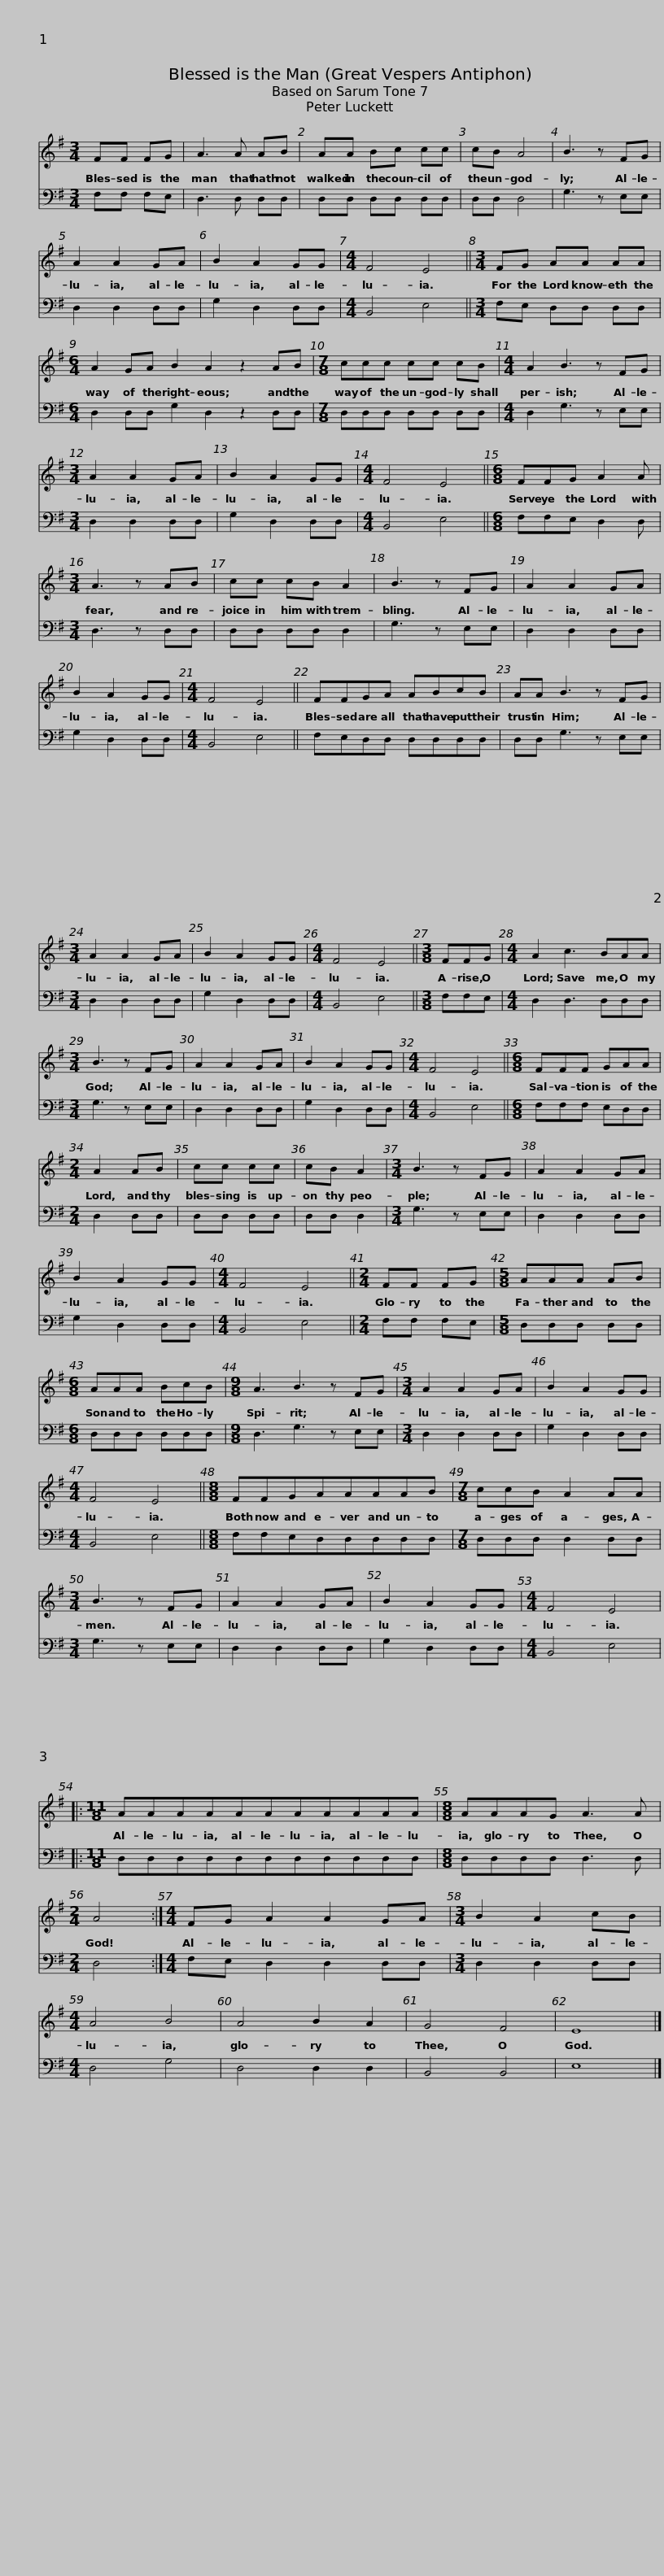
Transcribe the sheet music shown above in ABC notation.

X:1
%%score 1 2
L:1/8
M:3/4
I:linebreak $
K:G
V:1 treble
V:2 bass
V:1
 FF FG | A3 A AB | AA Bc cc | cB A4 | B3 z FG | %5
 A2 A2 GA |$ B2 A2 GG |[M:4/4] F4 E4 ||$[M:3/4] FG AA AA |[M:6/4] A2 GA B2 A2 z2 AB | %10
[M:7/8] ccc cc cB |$[M:4/4] A2 B3 z FG |[M:3/4] A2 A2 GA | B2 A2 GG |[M:4/4] F4 E4 ||$ %15
[M:6/8] FFG A2 A |[M:3/4] A3 z AB | cc cB A2 | B3 z FG | A2 A2 GA |$ %20
 B2 A2 GG |[M:4/4] F4 E4 ||$ FFGA ABcB | AA B3 z FG |[M:3/4] A2 A2 GA | %25
 B2 A2 GG |[M:4/4] F4 E4 ||$[M:3/8] FFG |[M:4/4] A2 c3 BAA |[M:3/4] B3 z FG | %30
 A2 A2 GA | B2 A2 GG |[M:4/4] F4 E4 ||$[M:6/8] FFF GAA |[M:2/4] A2 AB | %35
 cc cc | cB A2 |[M:3/4] B3 z FG | A2 A2 GA |$ B2 A2 GG | %40
[M:4/4] F4 E4 ||$[M:2/4] FF FG |[M:5/8] AAA AB |[M:6/8] AAA BcB |[M:9/8] A3 B3 z FG | %45
[M:3/4] A2 A2 GA |$ B2 A2 GG |[M:4/4] F4 E4 ||$[M:8/8] FFGAAAAB |[M:7/8] ccB A2 AA | %50
[M:3/4] B3 z FG | A2 A2 GA | B2 A2 GG |$[M:4/4] F4 E4 |:$[M:11/8] AAAAAAAAAAA | %55
[M:8/8] AAAG A3 A |[M:2/4] A4 :|[M:4/4] FG A2 A2 GA |$[M:3/4] B2 A2 cB |[M:4/4] A4 B4 | %60
 A4 B2 A2 | G4 F4 | E8 |] %63
V:2
 F,F, F,E, | D,3 D, D,D, | D,D, D,D, D,D, | D,D, D,4 | G,3 z E,E, | %5
 D,2 D,2 D,D, |$ G,2 D,2 D,D, |[M:4/4] B,,4 E,4 ||$[M:3/4] F,E, D,D, D,D, |[M:6/4] D,2 D,D, G,2 D,2 z2 D,D, | %10
[M:7/8] D,D,D, D,D, D,D, |$[M:4/4] D,2 G,3 z E,E, |[M:3/4] D,2 D,2 D,D, | G,2 D,2 D,D, |[M:4/4] B,,4 E,4 ||$ %15
[M:6/8] F,F,E, D,2 D, |[M:3/4] D,3 z D,D, | D,D, D,D, D,2 | G,3 z E,E, | D,2 D,2 D,D, |$ %20
 G,2 D,2 D,D, |[M:4/4] B,,4 E,4 ||$ F,E,D,D, D,D,D,D, | D,D, G,3 z E,E, |[M:3/4] D,2 D,2 D,D, | %25
 G,2 D,2 D,D, |[M:4/4] B,,4 E,4 ||$[M:3/8] F,F,E, |[M:4/4] D,2 D,3 D,D,D, |[M:3/4] G,3 z E,E, | %30
 D,2 D,2 D,D, | G,2 D,2 D,D, |[M:4/4] B,,4 E,4 ||$[M:6/8] F,F,F, E,D,D, |[M:2/4] D,2 D,D, | %35
 D,D, D,D, | D,D, D,2 |[M:3/4] G,3 z E,E, | D,2 D,2 D,D, |$ G,2 D,2 D,D, | %40
[M:4/4] B,,4 E,4 ||$[M:2/4] F,F, F,E, |[M:5/8] D,D,D, D,D, |[M:6/8] D,D,D, D,D,D, |[M:9/8] D,3 G,3 z E,E, | %45
[M:3/4] D,2 D,2 D,D, |$ G,2 D,2 D,D, |[M:4/4] B,,4 E,4 ||$[M:8/8] F,F,E,D,D,D,D,D, |[M:7/8] D,D,D, D,2 D,D, | %50
[M:3/4] G,3 z E,E, | D,2 D,2 D,D, | G,2 D,2 D,D, |$[M:4/4] B,,4 E,4 |:$[M:11/8] D,D,D,D,D,D,D,D,D,D,D, | %55
[M:8/8] D,D,D,D, D,3 D, |[M:2/4] D,4 :|[M:4/4] F,E, D,2 D,2 D,D, |$[M:3/4] D,2 D,2 D,D, |[M:4/4] D,4 G,4 | %60
 D,4 D,2 D,2 | B,,4 B,,4 | E,8 |] %63
